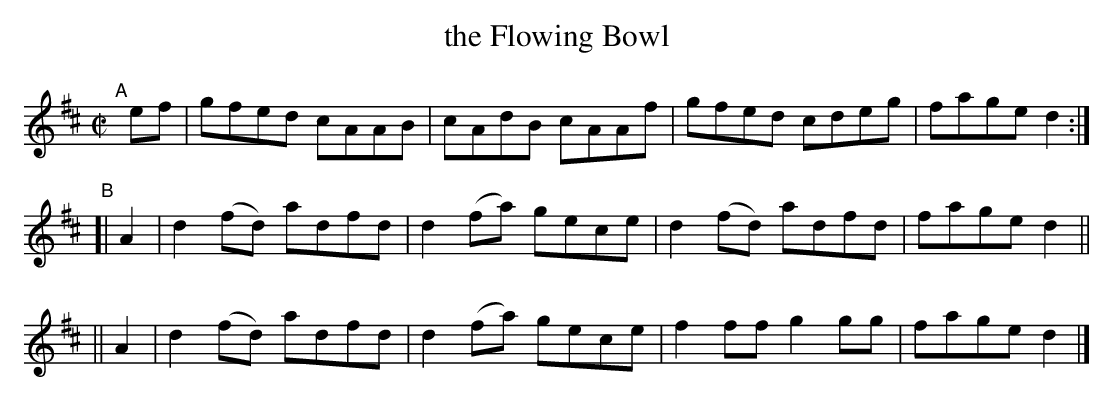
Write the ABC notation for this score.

X:1
T: the Flowing Bowl
M: C|
L: 1/8
K: D
"^A"[|]\
ef | gfed cAAB | cAdB cAAf | gfed cdeg | faged2 :|
"^B"\
[| A2 | d2(fd) adfd | d2(fa) gece | d2(fd) adfd | fage d2 ||
|| A2 | d2(fd) adfd | d2(fa) gece | f2ff g2gg | faged2 |]
